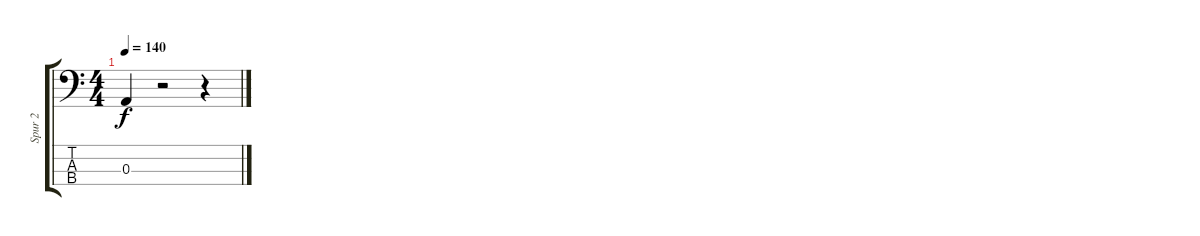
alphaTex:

\track ("Spur 2" "Spur 2") {instrument electricbassfinger}
\staff {score tabs}
\tuning (G2 D2 A1 E1) {hide}
\ts (4 4)
\tempo 140
\clef f4
\ks c
0.3.4{dy f} r.2 r.4
